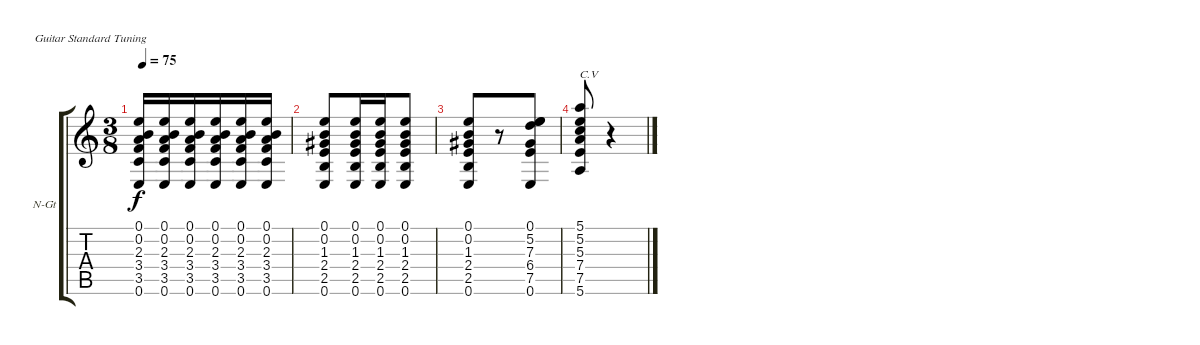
\bracketExtendMode groupsimilarinstruments
\firstSystemTrackNameOrientation horizontal
\otherSystemsTrackNameOrientation horizontal
\track ("guitarra" "N-Gt") {instrument acousticguitarnylon}
\staff {score tabs}
\tuning (E4 B3 G3 D3 A2 E2)
\ts (3 8)
\tempo 75
\clef g2
\ks c
(0.1 0.2 2.3 3.4 3.5 0.6).16{dy f} (0.1 0.2 2.3 3.4 3.5 0.6).16 (0.1 0.2 2.3 3.4 3.5 0.6).16 (0.1 0.2 2.3 3.4 3.5 0.6).16 (0.1 0.2 2.3 3.4 3.5 0.6).16 (0.1 0.2 2.3 3.4 3.5 0.6).16 |
(0.1 0.2 1.3 2.4 2.5 0.6).8 (0.1 0.2 1.3 2.4 2.5 0.6).16 (0.1 0.2 1.3 2.4 2.5 0.6).16 (0.1 0.2 1.3 2.4 2.5 0.6).8 |
(0.1 0.2 1.3 2.4 2.5 0.6).8 r.8 (0.1 5.2 7.3 6.4 7.5 0.6).8 |
(5.1 5.2 5.3 7.4 7.5 5.6).8{txt "C.V"} r.4
